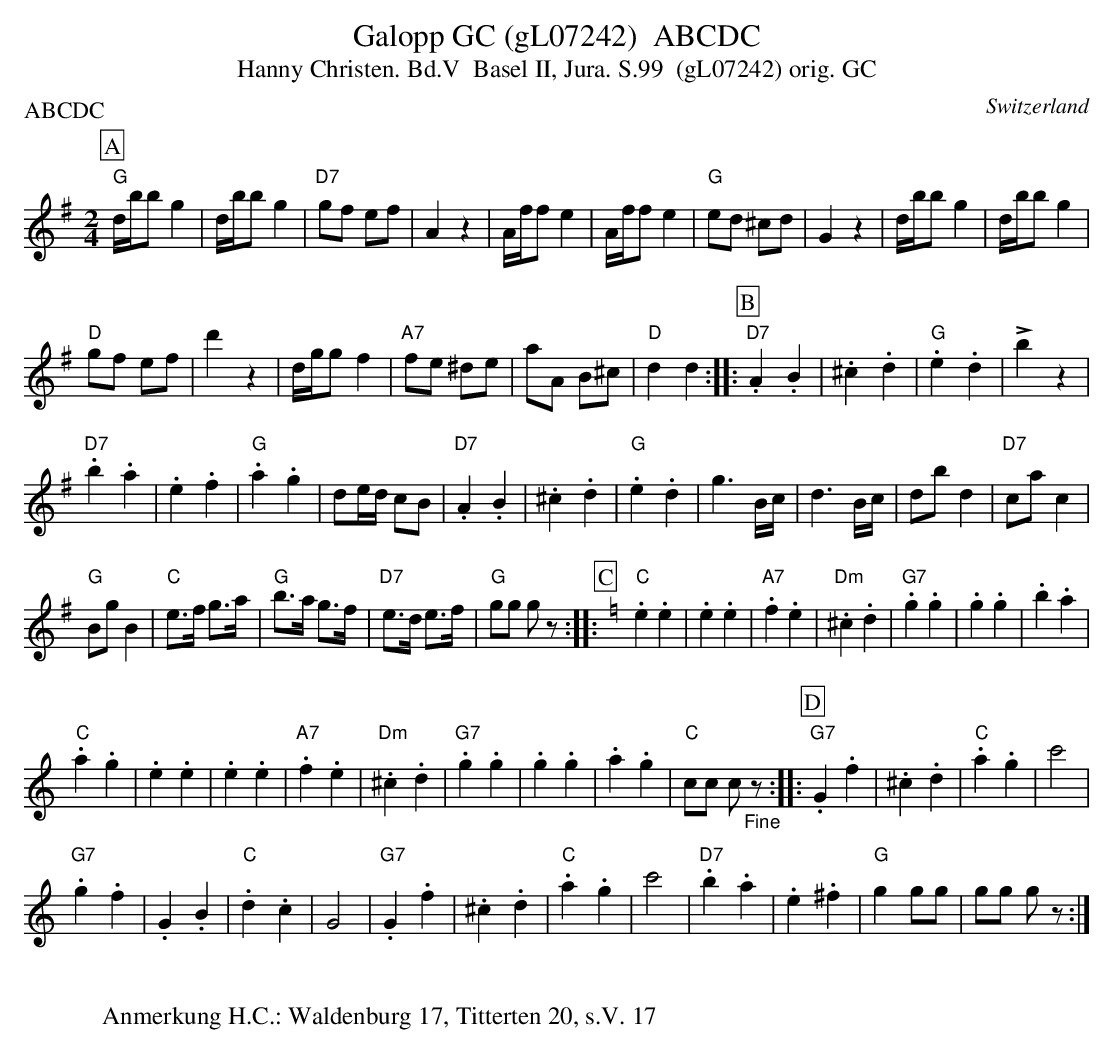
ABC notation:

X:1
T: Galopp GC (gL07242)  ABCDC
T:Hanny Christen. Bd.V  Basel II, Jura. S.99  (gL07242) orig. GC
P:ABCDC
M:2/4
L:1/8
O:Switzerland
K:G major
[P:A] "G"d/b/bg2 | d/b/bg2 | "D7"gf ef | A2z2 | A/f/fe2 | A/f/fe2 | "G"ed ^cd | G2z2 | d/b/bg2 | d/b/bg2 |
"D"gf ef | d'2z2 | d/g/gf2 | "A7"fe ^de | aA B^c | "D"d2d2 :: [P:B]  "D7".A2.B2 | .^c2.d2 | "G".e2.d2 | !>!b2z2 |
"D7".b2.a2 | .e2.f2 | "G".a2.g2 | de/d/ cB | "D7".A2.B2 | .^c2.d2 | "G".e2.d2 | g3B/c/ | d3B/c/ | dbd2 | "D7"cac2 |
"G"BgB2 | "C"e>f g>a | "G"b>a g>f | "D7"e>d e>f | "G"gg gz :: [P:C] [K:C] [L:1/4] "C".e.e | .e.e | "A7".f.e | "Dm".^c.d | "G7".g.g | .g.g | .b.a  |
"C".a.g | .e.e | .e.e | "A7".f.e | "Dm".^c.d | "G7".g.g | .g.g | .a.g |"C"c/c/ c/"_Fine"z/ :: [P:D]  "G7".G.f  | .^c.d | "C".a.g | c'2 |
 "G7".g.f | .G.B | "C".d.c | G2 | "G7".G.f  | .^c.d | "C".a.g | c'2 | "D7".b.a | .e.^f |"G"g g/g/ | g/g/ g/z/ :|
W:
W:Anmerkung H.C.: Waldenburg 17, Titterten 20, s.V. 17
